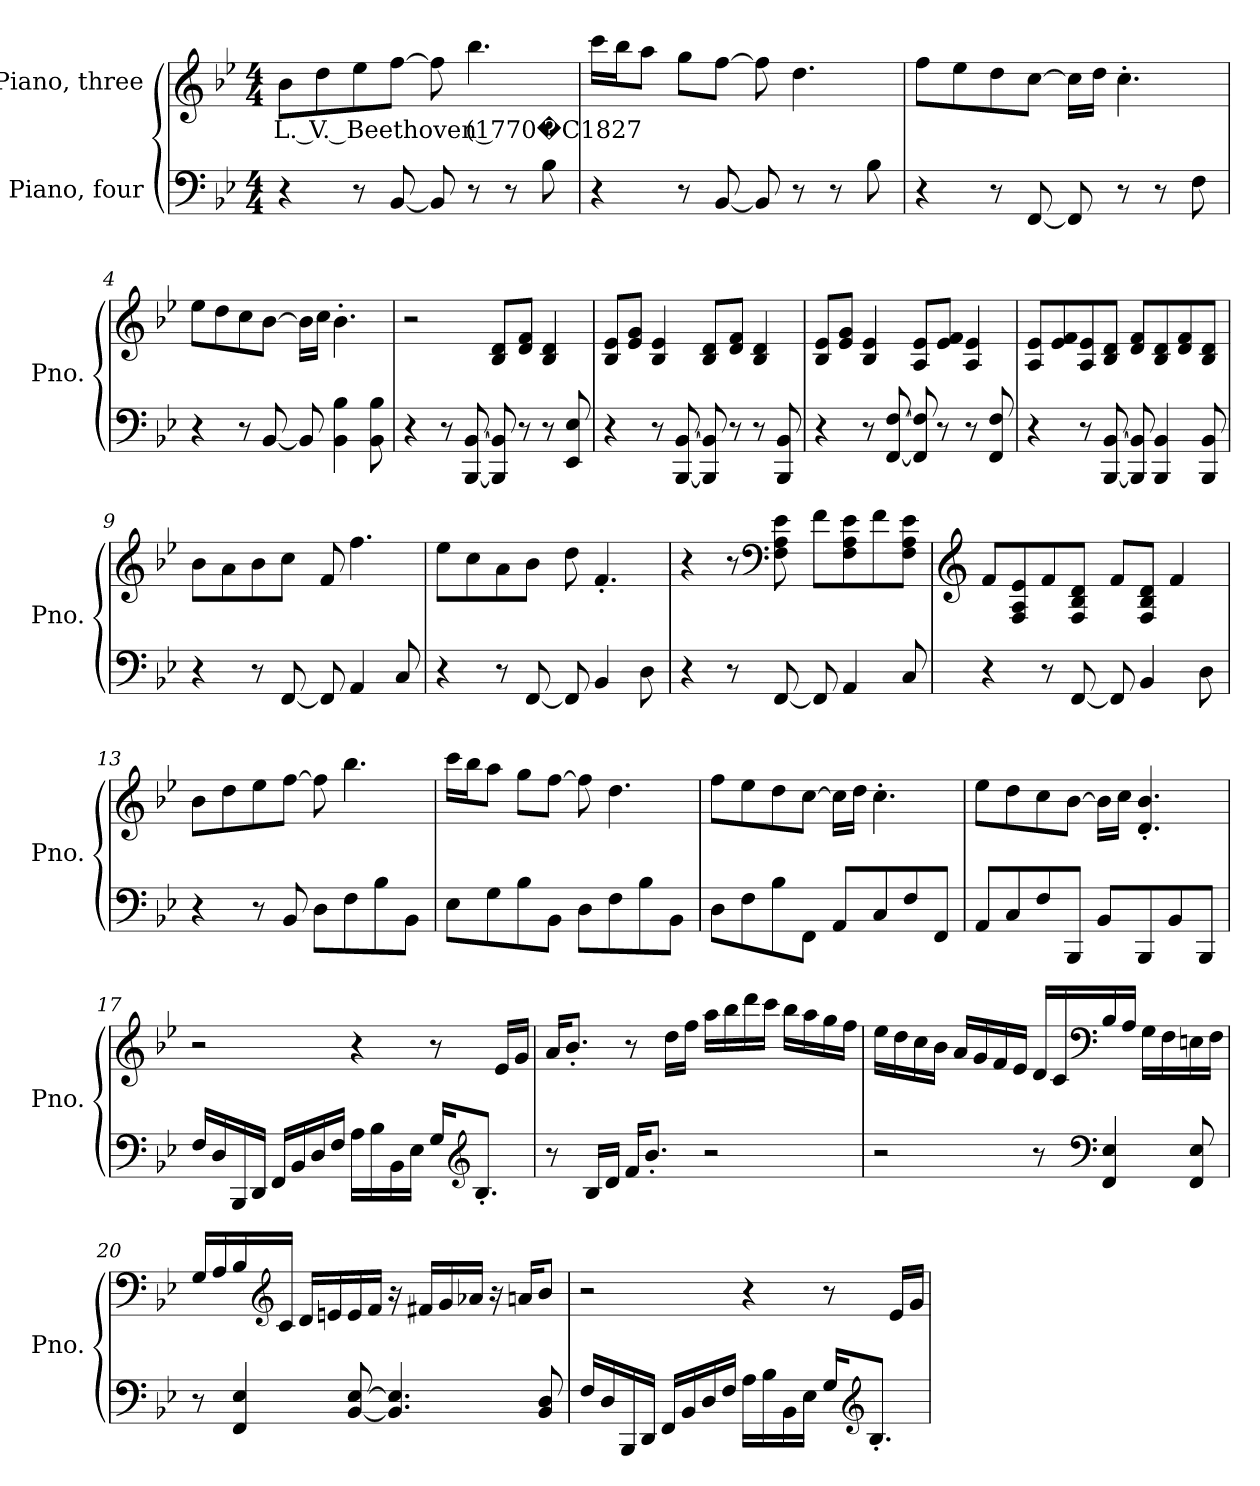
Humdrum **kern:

**kern	**kern	**text
*part2	*part1	*part1
*staff2	*staff1	*staff1
*I"Piano, four	*I"Piano, three	*
*I'Pno.	*I'Pno.	*
*clefF4	*clefG2	*
*k[b-e-]	*k[b-e-]	*
*M4/4	*M4/4	*
*MM146	*MM146	*
=1	=1	=1
!	!	!LO:LY:b
4r	8b-\L	L. V. Beethoven (1770�C1827
.	8dd\	.
8r	8ee-\	.
[8BB-/	[8ff\J	.
8BB-/]	8ff\]	.
8r	4.bb-\	.
8r	.	.
8B-\	.	.
=2	=2	=2
4r	16ccc\LL	.
.	16bb-\J	.
.	8aa\J	.
8r	8gg\L	.
[8BB-/	[8ff\J	.
8BB-/]	8ff\]	.
8r	4.dd\	.
8r	.	.
8B-\	.	.
!!LO:LB:g=z
=3	=3	=3
4r	8ff\L	.
.	8ee-\	.
8r	8dd\	.
[8FF/	[8cc\J	.
8FF/]	16cc\LL]	.
.	16dd\JJ	.
8r	4.cc'\	.
8r	.	.
8F\	.	.
=4	=4	=4
4r	8ee-\L	.
.	8dd\	.
8r	8cc\	.
[8BB-/	[8b-\J	.
8BB-/]	16b-\LL]	.
.	16cc\JJ	.
4BB-\ 4B-\	4.b-'\	.
8BB-\ 8B-\	.	.
=5	=5	=5
4r	2r	.
8r	.	.
[8BBB-/ [8BB-/	.	.
8BBB-/] 8BB-/]	8B-/ 8d/L	.
8r	8d/ 8f/J	.
8r	4B-/ 4d/	.
8EE-/ 8E-/	.	.
=6	=6	=6
4r	8B-/ 8e-/L	.
.	8e-/ 8g/J	.
8r	4B-/ 4e-/	.
[8BBB-/ [8BB-/	.	.
8BBB-/] 8BB-/]	8B-/ 8d/L	.
8r	8d/ 8f/J	.
8r	4B-/ 4d/	.
8BBB-/ 8BB-/	.	.
!!LO:LB:g=z
=7	=7	=7
4r	8B-/ 8e-/L	.
.	8e-/ 8g/J	.
8r	4B-/ 4e-/	.
[8FF/ [8F/	.	.
8FF/] 8F/]	8A/ 8e-/L	.
8r	8e-/ 8f/J	.
8r	4A/ 4e-/	.
8FF/ 8F/	.	.
=8	=8	=8
4r	8A/ 8e-/L	.
.	8e-/ 8f/	.
8r	8A/ 8e-/	.
[8BBB-/ [8BB-/	8B-/ 8d/J	.
8BBB-/] 8BB-/]	8d/ 8f/L	.
4BBB-/ 4BB-/	8B-/ 8d/	.
.	8d/ 8f/	.
8BBB-/ 8BB-/	8B-/ 8d/J	.
=9	=9	=9
4r	8b-\L	.
.	8a\	.
8r	8b-\	.
[8FF/	8cc\J	.
8FF/]	8f/	.
4AA/	4.ff\	.
8C/	.	.
=10	=10	=10
4r	8ee-\L	.
.	8cc\	.
8r	8a\	.
[8FF/	8b-\J	.
8FF/]	8dd\	.
4BB-/	4.f'/	.
8D\	.	.
!!LO:LB:g=z
=11	=11	=11
4r	4r	.
8r	8r	.
*	*clefF4	*
[8FF/	8F\ 8A\ 8e-\	.
8FF/]	8f\L	.
4AA/	8F\ 8A\ 8e-\	.
.	8f\	.
8C/	8F\ 8A\ 8e-\J	.
=12	=12	=12
*	*clefG2	*
4r	8f/L	.
.	8F/ 8A/ 8e-/	.
8r	8f/	.
[8FF/	8F/ 8B-/ 8d/J	.
8FF/]	8f/L	.
4BB-/	8F/ 8B-/ 8d/J	.
.	4f/	.
8D\	.	.
=13	=13	=13
4r	8b-\L	.
.	8dd\	.
8r	8ee-\	.
8BB-/	[8ff\J	.
8D\L	8ff\]	.
8F\	4.bb-\	.
8B-\	.	.
8BB-\J	.	.
=14	=14	=14
8E-\L	16ccc\LL	.
.	16bb-\J	.
8G\	8aa\J	.
8B-\	8gg\L	.
8BB-\J	[8ff\J	.
8D\L	8ff\]	.
8F\	4.dd\	.
8B-\	.	.
8BB-\J	.	.
!!LO:LB:g=z
=15	=15	=15
8D\L	8ff\L	.
8F\	8ee-\	.
8B-\	8dd\	.
8FF\J	[8cc\J	.
8AA/L	16cc\LL]	.
.	16dd\JJ	.
8C/	4.cc'\	.
8F/	.	.
8FF/J	.	.
=16	=16	=16
8AA/L	8ee-\L	.
8C/	8dd\	.
8F/	8cc\	.
8BBB-/J	[8b-\J	.
8BB-/L	16b-\LL]	.
.	16cc\JJ	.
8BBB-/	4.d/' 4.b-/'	.
8BB-/	.	.
8BBB-/J	.	.
=17	=17	=17
16F/LL	2r	.
16D/	.	.
16BBB-/	.	.
16DD/JJ	.	.
16FF/LL	.	.
16BB-/	.	.
16D/	.	.
16F/JJ	.	.
16A\LL	4r	.
16B-\	.	.
16BB-\	.	.
16E-\JJ	.	.
16G/KL	8r	.
*clefG2	*	*
8.B-'/J	.	.
.	16e-/LL	.
.	16g/JJ	.
!!LO:LB:g=z
=18	=18	=18
8r	16a/KL	.
.	8.b-'/J	.
16B-/LL	.	.
16d/JJ	.	.
16f/KL	8r	.
8.b-'/J	.	.
.	16dd\LL	.
.	16ff\JJ	.
2r	16aa\LL	.
.	16bb-\	.
.	16ddd\	.
.	16ccc\JJ	.
.	16bb-\LL	.
.	16aa\	.
.	16gg\	.
.	16ff\JJ	.
=19	=19	=19
2r	16ee-\LL	.
.	16dd\	.
.	16cc\	.
.	16b-\JJ	.
.	16a/LL	.
.	16g/	.
.	16f/	.
.	16e-/JJ	.
8r	16d/LL	.
.	16c/	.
*clefF4	*clefF4	*
4FF/ 4E-/	16B-/	.
.	16A/JJ	.
.	16G\LL	.
.	16F\	.
8FF/ 8E-/	16En\	.
.	16F\JJ	.
!!LO:PB:g=z
=20	=20	=20
8r	16G/LL	.
.	16A/	.
4FF/ 4E-/	16B-/	.
*	*clefG2	*
.	16c/JJ	.
.	16d/LL	.
.	16en/	.
[8BB-/ [8E-/	16e/	.
.	16f/JJ	.
4.BB-/] 4.E-/]	16r	.
.	16f#X/LL	.
.	16g/	.
.	16a-X/JJ	.
.	16r	.
.	16an/KL	.
8BB-/ 8D/	8b-/J	.
=21	=21	=21
16F/LL	2r	.
16D/	.	.
16BBB-/	.	.
16DD/JJ	.	.
16FF/LL	.	.
16BB-/	.	.
16D/	.	.
16F/JJ	.	.
16A\LL	4r	.
16B-\	.	.
16BB-\	.	.
16E-\JJ	.	.
16G/KL	8r	.
*clefG2	*	*
8.B-'/J	.	.
.	16e-/LL	.
.	16g/JJ	.
=	=	=
*-	*-	*-
